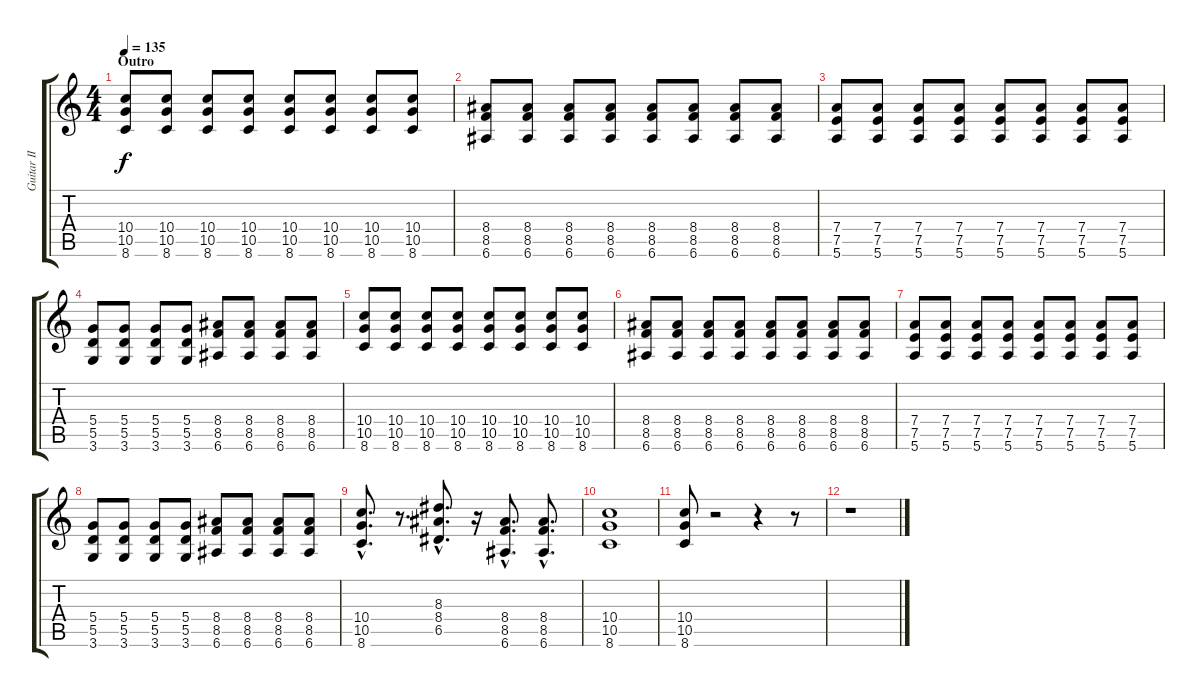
\track ("Guitar II" "Guitar II") {instrument distortionguitar}
\staff {score tabs}
\tuning (E4 B3 G3 D3 A2 E2) {hide}
\ts (4 4)
\section ("" "Outro")
\tempo 135
\clef g2
\ks c
(10.4 10.5 8.6).8{dy f volume 10} (10.4 10.5 8.6).8 (10.4 10.5 8.6).8 (10.4 10.5 8.6).8 (10.4 10.5 8.6).8 (10.4 10.5 8.6).8 (10.4 10.5 8.6).8 (10.4 10.5 8.6).8 |
(8.4 8.5 6.6).8 (8.4 8.5 6.6).8 (8.4 8.5 6.6).8 (8.4 8.5 6.6).8 (8.4 8.5 6.6).8 (8.4 8.5 6.6).8 (8.4 8.5 6.6).8 (8.4 8.5 6.6).8 |
(7.4 7.5 5.6).8 (7.4 7.5 5.6).8 (7.4 7.5 5.6).8 (7.4 7.5 5.6).8 (7.4 7.5 5.6).8 (7.4 7.5 5.6).8 (7.4 7.5 5.6).8 (7.4 7.5 5.6).8 |
(5.4 5.5 3.6).8 (5.4 5.5 3.6).8 (5.4 5.5 3.6).8 (5.4 5.5 3.6).8 (8.4 8.5 6.6).8 (8.4 8.5 6.6).8 (8.4 8.5 6.6).8 (8.4 8.5 6.6).8 |
(10.4 10.5 8.6).8 (10.4 10.5 8.6).8 (10.4 10.5 8.6).8 (10.4 10.5 8.6).8 (10.4 10.5 8.6).8 (10.4 10.5 8.6).8 (10.4 10.5 8.6).8 (10.4 10.5 8.6).8 |
(8.4 8.5 6.6).8 (8.4 8.5 6.6).8 (8.4 8.5 6.6).8 (8.4 8.5 6.6).8 (8.4 8.5 6.6).8 (8.4 8.5 6.6).8 (8.4 8.5 6.6).8 (8.4 8.5 6.6).8 |
(7.4 7.5 5.6).8 (7.4 7.5 5.6).8 (7.4 7.5 5.6).8 (7.4 7.5 5.6).8 (7.4 7.5 5.6).8 (7.4 7.5 5.6).8 (7.4 7.5 5.6).8 (7.4 7.5 5.6).8 |
(5.4 5.5 3.6).8 (5.4 5.5 3.6).8 (5.4 5.5 3.6).8 (5.4 5.5 3.6).8 (8.4 8.5 6.6).8 (8.4 8.5 6.6).8 (8.4 8.5 6.6).8 (8.4 8.5 6.6).8 |
(10.4{hac} 10.5{hac} 8.6{hac}).8{d volume 13} r.8{d} (8.3{hac} 8.4{hac} 6.5{hac}).8{d} r.16 (8.4{hac} 8.5{hac} 6.6{hac}).8{d} (8.4{hac} 8.5{hac} 6.6{hac}).8{d} |
(10.4 10.5 8.6).1 |
(10.4 10.5 8.6).8 r.2 r.4 r.8 |
r.1
